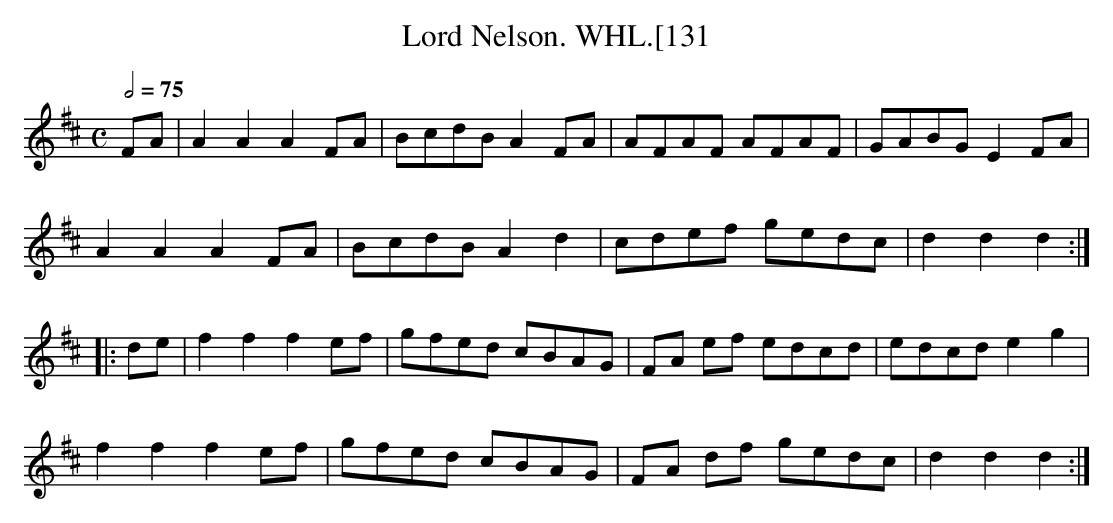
X:1
T:Lord Nelson. WHL.[131
M:C
L:1/8
Q:2/4=75
K:D
FA | A2A2 A2FA | BcdB A2FA | AFAF AFAF | GABG E2FA |
A2A2 A2FA | BcdB A2d2 | cdef gedc | d2d2d2:|
|:de | f2f2 f2ef | gfed cBAG | FA ef edcd | edcd e2g2 |
f2f2 f2ef | gfed cBAG | FA df gedc | d2d2d2:|
